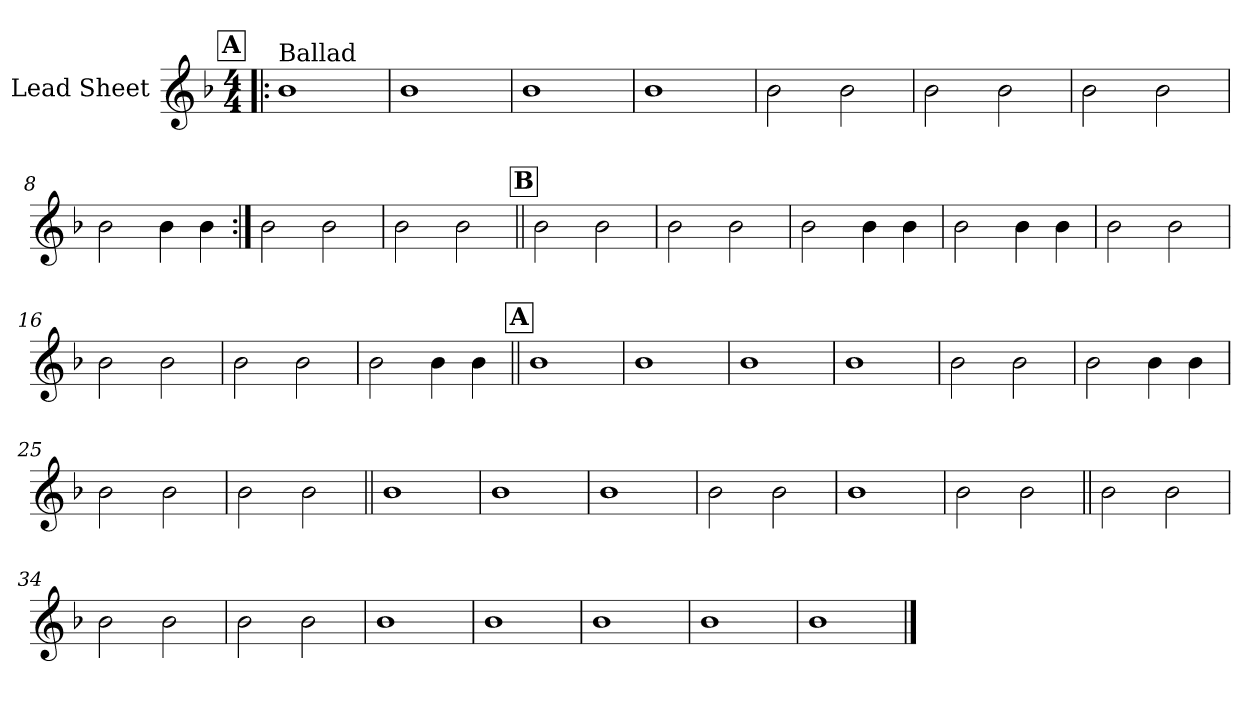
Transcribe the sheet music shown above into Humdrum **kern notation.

**kern
*part1
*staff1
*I"Lead Sheet
*clefG2
*k[b-]
*d:
*M4/4
*MM63
!!LO:REH:place=s1:a:fs=14:t=A
=1!|:
!LO:TX:a:t=Ballad
1b-
=2
1b-
=3
1b-
=4
1b-
!!LO:LB:g=z
=5
2b-\
2b-\
=6
2b-\
2b-\
=7
2b-\
2b-\
=8
2b-\
4b-\
4b-\
!!LO:LB:g=z
=9:|!
2b-\
2b-\
=10
2b-\
2b-\
!!LO:LB:g=z
!!LO:REH:place=s1:a:fs=14:t=B
=11||
2b-\
2b-\
=12
2b-\
2b-\
=13
2b-\
4b-\
4b-\
=14
2b-\
4b-\
4b-\
!!LO:LB:g=z
=15
2b-\
2b-\
=16
2b-\
2b-\
=17
2b-\
2b-\
=18
2b-\
4b-\
4b-\
!!LO:LB:g=z
!!LO:REH:place=s1:a:fs=14:t=A
=19||
1b-
=20
1b-
=21
1b-
=22
1b-
!!LO:LB:g=z
=23
2b-\
2b-\
=24
2b-\
4b-\
4b-\
=25
2b-\
2b-\
=26
2b-\
2b-\
!!LO:LB:g=z
=27||
1b-
=28
1b-
=29
1b-
=30
2b-\
2b-\
!!LO:LB:g=z
=31
1b-
=32
2b-\
2b-\
!!LO:LB:g=z
=33||
2b-\
2b-\
=34
2b-\
2b-\
=35
2b-\
2b-\
=36
1b-
!!LO:PB:g=z
=37
1b-
=38
1b-
=39
1b-
=40
1b-
==
*-
